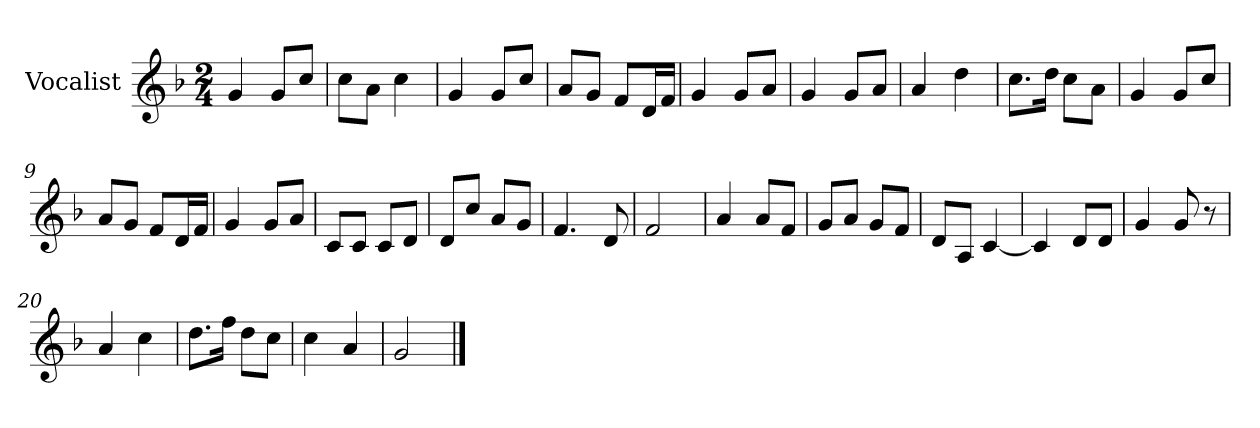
**kern
*part1
*staff1
*I"Vocalist
*k[b-]
*F:
*M2/4
=
4g
8gL
8ccJ
=1
8ccL
8aJ
4cc
=2
4g
8gL
8ccJ
=3
8aL
8gJ
8fL
16dL
16fJJ
=4
4g
8gL
8aJ
=5
4g
8gL
8aJ
=6
4a
4dd
=7
8.ccL
16ddJk
8ccL
8aJ
=8
4g
8gL
8ccJ
=9
8aL
8gJ
8fL
16dL
16fJJ
=10
4g
8gL
8aJ
=11
8cL
8cJ
8cL
8dJ
=12
8dL
8ccJ
8aL
8gJ
=13
4.f
8d
=14
2f
=15
4a
8aL
8fJ
=16
8gL
8aJ
8gL
8fJ
=17
8dL
8AJ
[4c
=18
4c]
8dL
8dJ
=19
4g
8g
8r
=20
4a
4cc
=21
8.ddL
16ffJk
8ddL
8ccJ
=22
4cc
4a
=23
2g
==
*-
